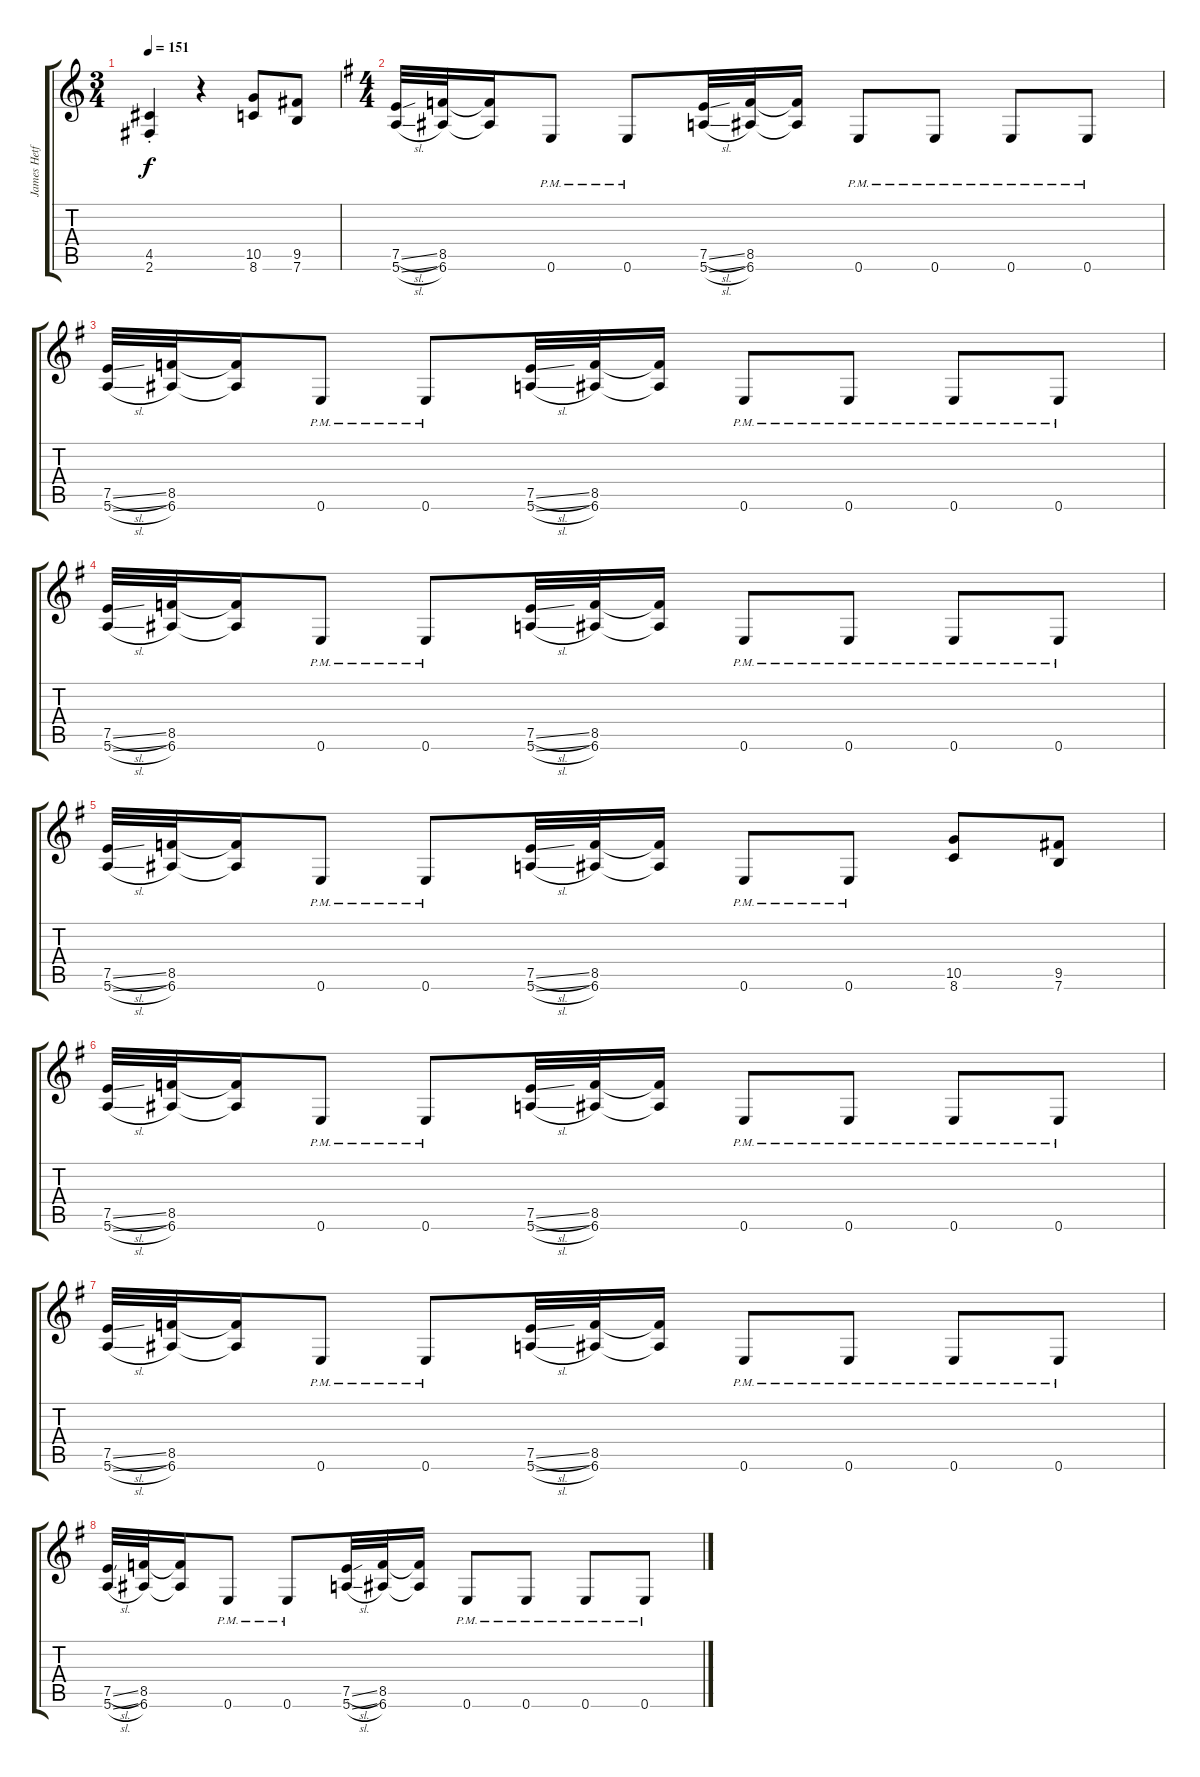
\track ("James Hetfield" "James Hetf") {instrument distortionguitar}
\staff {score tabs}
\tuning (E4 B3 G3 D3 A2 E2) {hide}
\ts (3 4)
\tempo 151
\clef g2
\ks c
(4.5{st} 2.6{st}).4{dy f} r.4 (10.5 8.6).8 (9.5 7.6).8 |
\ts (4 4)
\ks g
(7.5{sl} 5.6{sl}).32 (8.5 6.6).32 (8.5{t} 6.6{t}).16 0.6{pm}.8 0.6{pm}.8 (7.5{sl} 5.6{sl}).32 (8.5 6.6).32 (8.5{t} 6.6{t}).16 0.6{pm}.8 0.6{pm}.8 0.6{pm}.8 0.6{pm}.8 |
(7.5{sl} 5.6{sl}).32 (8.5 6.6).32 (8.5{t} 6.6{t}).16 0.6{pm}.8 0.6{pm}.8 (7.5{sl} 5.6{sl}).32 (8.5 6.6).32 (8.5{t} 6.6{t}).16 0.6{pm}.8 0.6{pm}.8 0.6{pm}.8 0.6{pm}.8 |
(7.5{sl} 5.6{sl}).32 (8.5 6.6).32 (8.5{t} 6.6{t}).16 0.6{pm}.8 0.6{pm}.8 (7.5{sl} 5.6{sl}).32 (8.5 6.6).32 (8.5{t} 6.6{t}).16 0.6{pm}.8 0.6{pm}.8 0.6{pm}.8 0.6{pm}.8 |
(7.5{sl} 5.6{sl}).32 (8.5 6.6).32 (8.5{t} 6.6{t}).16 0.6{pm}.8 0.6{pm}.8 (7.5{sl} 5.6{sl}).32 (8.5 6.6).32 (8.5{t} 6.6{t}).16 0.6{pm}.8 0.6{pm}.8 (10.5 8.6).8 (9.5 7.6).8 |
(7.5{sl} 5.6{sl}).32 (8.5 6.6).32 (8.5{t} 6.6{t}).16 0.6{pm}.8 0.6{pm}.8 (7.5{sl} 5.6{sl}).32 (8.5 6.6).32 (8.5{t} 6.6{t}).16 0.6{pm}.8 0.6{pm}.8 0.6{pm}.8 0.6{pm}.8 |
(7.5{sl} 5.6{sl}).32 (8.5 6.6).32 (8.5{t} 6.6{t}).16 0.6{pm}.8 0.6{pm}.8 (7.5{sl} 5.6{sl}).32 (8.5 6.6).32 (8.5{t} 6.6{t}).16 0.6{pm}.8 0.6{pm}.8 0.6{pm}.8 0.6{pm}.8 |
(7.5{sl} 5.6{sl}).32 (8.5 6.6).32 (8.5{t} 6.6{t}).16 0.6{pm}.8 0.6{pm}.8 (7.5{sl} 5.6{sl}).32 (8.5 6.6).32 (8.5{t} 6.6{t}).16 0.6{pm}.8 0.6{pm}.8 0.6{pm}.8 0.6{pm}.8
